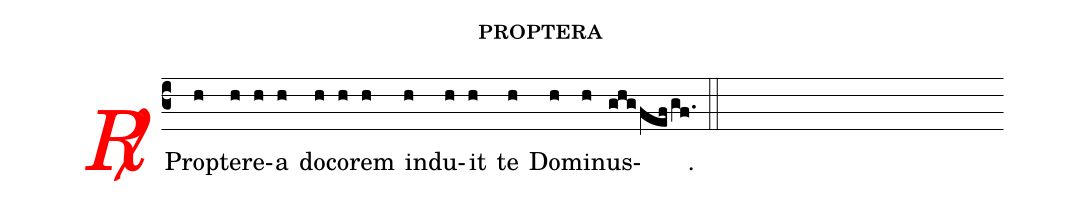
name:proptera;
%%
(c3)<v>\rubric{\Rbar}</v>Prop(h)te(h)re(h)a(h) do(h)co(h)rem(h) in(h)du(h)it(h) te(h) Do(h)mi(h)nus(ghgfefgf.). (::)
